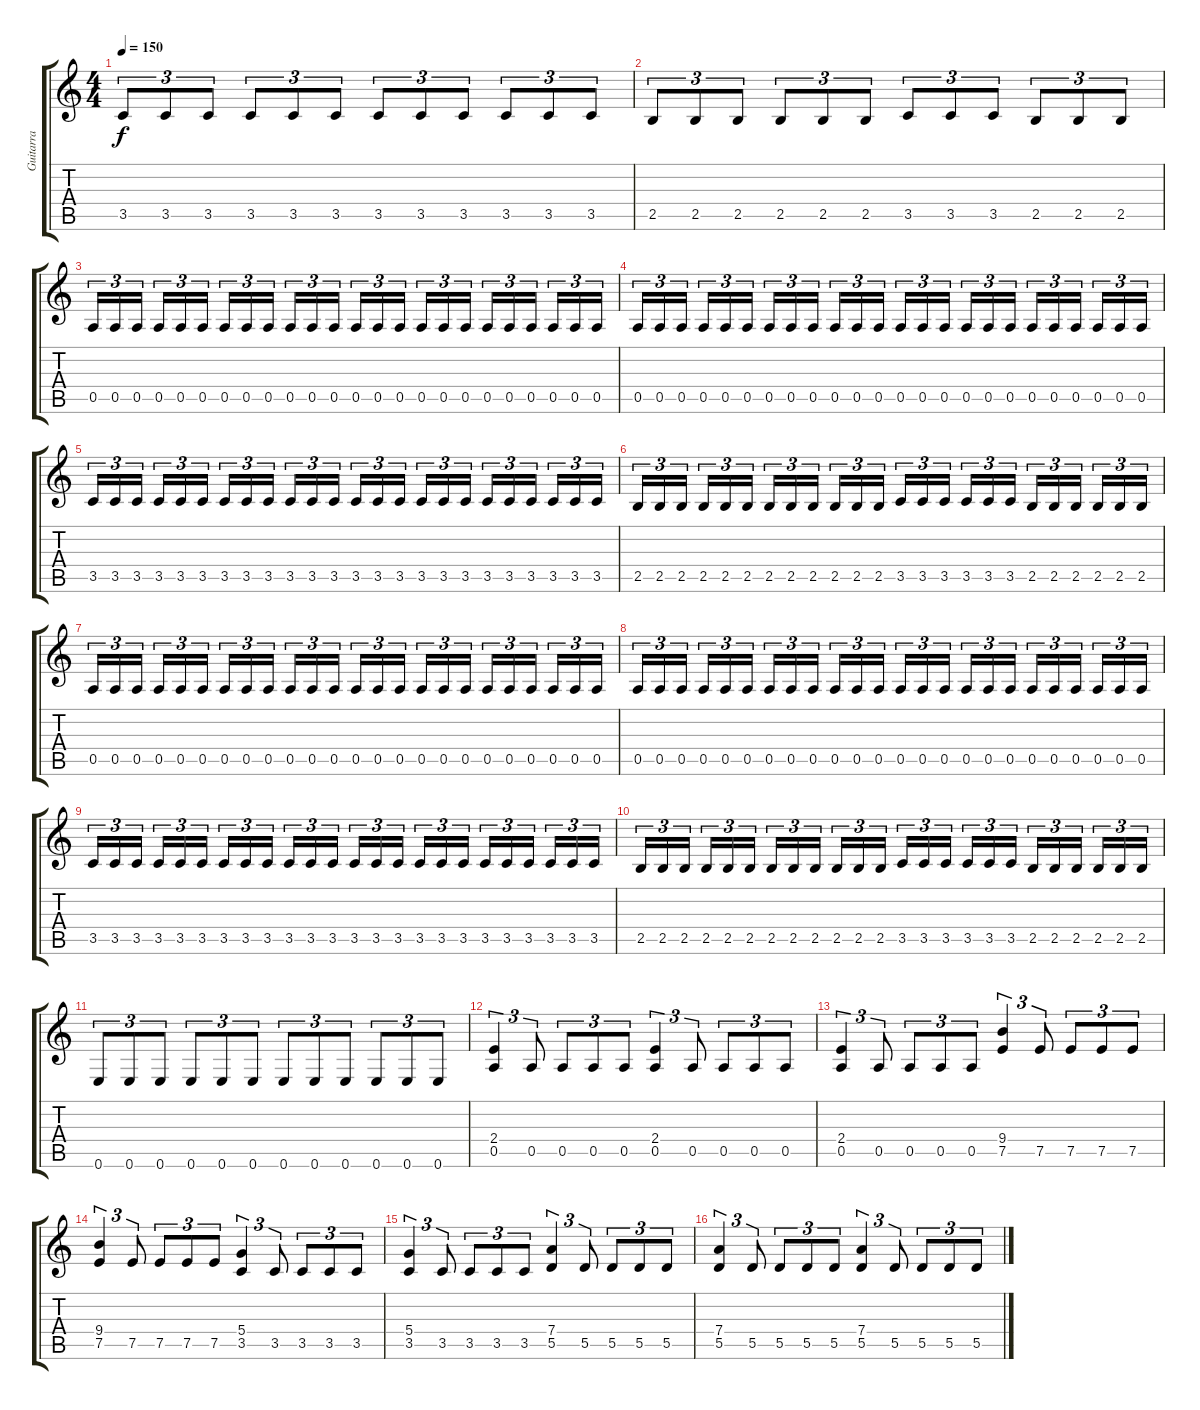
\track ("Guitarra" "Guitarra") {instrument distortionguitar}
\staff {score tabs}
\tuning (E4 B3 G3 D3 A2 E2) {hide}
\ts (4 4)
\tempo 150
\clef g2
\ks c
3.5.8{tu (3 2) dy f} 3.5.8{tu (3 2)} 3.5.8{tu (3 2)} 3.5.8{tu (3 2)} 3.5.8{tu (3 2)} 3.5.8{tu (3 2)} 3.5.8{tu (3 2)} 3.5.8{tu (3 2)} 3.5.8{tu (3 2)} 3.5.8{tu (3 2)} 3.5.8{tu (3 2)} 3.5.8{tu (3 2)} |
2.5.8{tu (3 2)} 2.5.8{tu (3 2)} 2.5.8{tu (3 2)} 2.5.8{tu (3 2)} 2.5.8{tu (3 2)} 2.5.8{tu (3 2)} 3.5.8{tu (3 2)} 3.5.8{tu (3 2)} 3.5.8{tu (3 2)} 2.5.8{tu (3 2)} 2.5.8{tu (3 2)} 2.5.8{tu (3 2)} |
0.5.16{tu (3 2)} 0.5.16{tu (3 2)} 0.5.16{tu (3 2)} 0.5.16{tu (3 2)} 0.5.16{tu (3 2)} 0.5.16{tu (3 2)} 0.5.16{tu (3 2)} 0.5.16{tu (3 2)} 0.5.16{tu (3 2)} 0.5.16{tu (3 2)} 0.5.16{tu (3 2)} 0.5.16{tu (3 2)} 0.5.16{tu (3 2)} 0.5.16{tu (3 2)} 0.5.16{tu (3 2)} 0.5.16{tu (3 2)} 0.5.16{tu (3 2)} 0.5.16{tu (3 2)} 0.5.16{tu (3 2)} 0.5.16{tu (3 2)} 0.5.16{tu (3 2)} 0.5.16{tu (3 2)} 0.5.16{tu (3 2)} 0.5.16{tu (3 2)} |
0.5.16{tu (3 2)} 0.5.16{tu (3 2)} 0.5.16{tu (3 2)} 0.5.16{tu (3 2)} 0.5.16{tu (3 2)} 0.5.16{tu (3 2)} 0.5.16{tu (3 2)} 0.5.16{tu (3 2)} 0.5.16{tu (3 2)} 0.5.16{tu (3 2)} 0.5.16{tu (3 2)} 0.5.16{tu (3 2)} 0.5.16{tu (3 2)} 0.5.16{tu (3 2)} 0.5.16{tu (3 2)} 0.5.16{tu (3 2)} 0.5.16{tu (3 2)} 0.5.16{tu (3 2)} 0.5.16{tu (3 2)} 0.5.16{tu (3 2)} 0.5.16{tu (3 2)} 0.5.16{tu (3 2)} 0.5.16{tu (3 2)} 0.5.16{tu (3 2)} |
3.5.16{tu (3 2)} 3.5.16{tu (3 2)} 3.5.16{tu (3 2)} 3.5.16{tu (3 2)} 3.5.16{tu (3 2)} 3.5.16{tu (3 2)} 3.5.16{tu (3 2)} 3.5.16{tu (3 2)} 3.5.16{tu (3 2)} 3.5.16{tu (3 2)} 3.5.16{tu (3 2)} 3.5.16{tu (3 2)} 3.5.16{tu (3 2)} 3.5.16{tu (3 2)} 3.5.16{tu (3 2)} 3.5.16{tu (3 2)} 3.5.16{tu (3 2)} 3.5.16{tu (3 2)} 3.5.16{tu (3 2)} 3.5.16{tu (3 2)} 3.5.16{tu (3 2)} 3.5.16{tu (3 2)} 3.5.16{tu (3 2)} 3.5.16{tu (3 2)} |
2.5.16{tu (3 2)} 2.5.16{tu (3 2)} 2.5.16{tu (3 2)} 2.5.16{tu (3 2)} 2.5.16{tu (3 2)} 2.5.16{tu (3 2)} 2.5.16{tu (3 2)} 2.5.16{tu (3 2)} 2.5.16{tu (3 2)} 2.5.16{tu (3 2)} 2.5.16{tu (3 2)} 2.5.16{tu (3 2)} 3.5.16{tu (3 2)} 3.5.16{tu (3 2)} 3.5.16{tu (3 2)} 3.5.16{tu (3 2)} 3.5.16{tu (3 2)} 3.5.16{tu (3 2)} 2.5.16{tu (3 2)} 2.5.16{tu (3 2)} 2.5.16{tu (3 2)} 2.5.16{tu (3 2)} 2.5.16{tu (3 2)} 2.5.16{tu (3 2)} |
0.5.16{tu (3 2)} 0.5.16{tu (3 2)} 0.5.16{tu (3 2)} 0.5.16{tu (3 2)} 0.5.16{tu (3 2)} 0.5.16{tu (3 2)} 0.5.16{tu (3 2)} 0.5.16{tu (3 2)} 0.5.16{tu (3 2)} 0.5.16{tu (3 2)} 0.5.16{tu (3 2)} 0.5.16{tu (3 2)} 0.5.16{tu (3 2)} 0.5.16{tu (3 2)} 0.5.16{tu (3 2)} 0.5.16{tu (3 2)} 0.5.16{tu (3 2)} 0.5.16{tu (3 2)} 0.5.16{tu (3 2)} 0.5.16{tu (3 2)} 0.5.16{tu (3 2)} 0.5.16{tu (3 2)} 0.5.16{tu (3 2)} 0.5.16{tu (3 2)} |
0.5.16{tu (3 2)} 0.5.16{tu (3 2)} 0.5.16{tu (3 2)} 0.5.16{tu (3 2)} 0.5.16{tu (3 2)} 0.5.16{tu (3 2)} 0.5.16{tu (3 2)} 0.5.16{tu (3 2)} 0.5.16{tu (3 2)} 0.5.16{tu (3 2)} 0.5.16{tu (3 2)} 0.5.16{tu (3 2)} 0.5.16{tu (3 2)} 0.5.16{tu (3 2)} 0.5.16{tu (3 2)} 0.5.16{tu (3 2)} 0.5.16{tu (3 2)} 0.5.16{tu (3 2)} 0.5.16{tu (3 2)} 0.5.16{tu (3 2)} 0.5.16{tu (3 2)} 0.5.16{tu (3 2)} 0.5.16{tu (3 2)} 0.5.16{tu (3 2)} |
3.5.16{tu (3 2)} 3.5.16{tu (3 2)} 3.5.16{tu (3 2)} 3.5.16{tu (3 2)} 3.5.16{tu (3 2)} 3.5.16{tu (3 2)} 3.5.16{tu (3 2)} 3.5.16{tu (3 2)} 3.5.16{tu (3 2)} 3.5.16{tu (3 2)} 3.5.16{tu (3 2)} 3.5.16{tu (3 2)} 3.5.16{tu (3 2)} 3.5.16{tu (3 2)} 3.5.16{tu (3 2)} 3.5.16{tu (3 2)} 3.5.16{tu (3 2)} 3.5.16{tu (3 2)} 3.5.16{tu (3 2)} 3.5.16{tu (3 2)} 3.5.16{tu (3 2)} 3.5.16{tu (3 2)} 3.5.16{tu (3 2)} 3.5.16{tu (3 2)} |
2.5.16{tu (3 2)} 2.5.16{tu (3 2)} 2.5.16{tu (3 2)} 2.5.16{tu (3 2)} 2.5.16{tu (3 2)} 2.5.16{tu (3 2)} 2.5.16{tu (3 2)} 2.5.16{tu (3 2)} 2.5.16{tu (3 2)} 2.5.16{tu (3 2)} 2.5.16{tu (3 2)} 2.5.16{tu (3 2)} 3.5.16{tu (3 2)} 3.5.16{tu (3 2)} 3.5.16{tu (3 2)} 3.5.16{tu (3 2)} 3.5.16{tu (3 2)} 3.5.16{tu (3 2)} 2.5.16{tu (3 2)} 2.5.16{tu (3 2)} 2.5.16{tu (3 2)} 2.5.16{tu (3 2)} 2.5.16{tu (3 2)} 2.5.16{tu (3 2)} |
0.6.8{tu (3 2)} 0.6.8{tu (3 2)} 0.6.8{tu (3 2)} 0.6.8{tu (3 2)} 0.6.8{tu (3 2)} 0.6.8{tu (3 2)} 0.6.8{tu (3 2)} 0.6.8{tu (3 2)} 0.6.8{tu (3 2)} 0.6.8{tu (3 2)} 0.6.8{tu (3 2)} 0.6.8{tu (3 2)} |
(2.4 0.5).4{tu (3 2)} 0.5.8{tu (3 2)} 0.5.8{tu (3 2)} 0.5.8{tu (3 2)} 0.5.8{tu (3 2)} (2.4 0.5).4{tu (3 2)} 0.5.8{tu (3 2)} 0.5.8{tu (3 2)} 0.5.8{tu (3 2)} 0.5.8{tu (3 2)} |
(2.4 0.5).4{tu (3 2)} 0.5.8{tu (3 2)} 0.5.8{tu (3 2)} 0.5.8{tu (3 2)} 0.5.8{tu (3 2)} (9.4 7.5).4{tu (3 2)} 7.5.8{tu (3 2)} 7.5.8{tu (3 2)} 7.5.8{tu (3 2)} 7.5.8{tu (3 2)} |
(9.4 7.5).4{tu (3 2)} 7.5.8{tu (3 2)} 7.5.8{tu (3 2)} 7.5.8{tu (3 2)} 7.5.8{tu (3 2)} (5.4 3.5).4{tu (3 2)} 3.5.8{tu (3 2)} 3.5.8{tu (3 2)} 3.5.8{tu (3 2)} 3.5.8{tu (3 2)} |
(5.4 3.5).4{tu (3 2)} 3.5.8{tu (3 2)} 3.5.8{tu (3 2)} 3.5.8{tu (3 2)} 3.5.8{tu (3 2)} (7.4 5.5).4{tu (3 2)} 5.5.8{tu (3 2)} 5.5.8{tu (3 2)} 5.5.8{tu (3 2)} 5.5.8{tu (3 2)} |
(7.4 5.5).4{tu (3 2)} 5.5.8{tu (3 2)} 5.5.8{tu (3 2)} 5.5.8{tu (3 2)} 5.5.8{tu (3 2)} (7.4 5.5).4{tu (3 2)} 5.5.8{tu (3 2)} 5.5.8{tu (3 2)} 5.5.8{tu (3 2)} 5.5.8{tu (3 2)}
